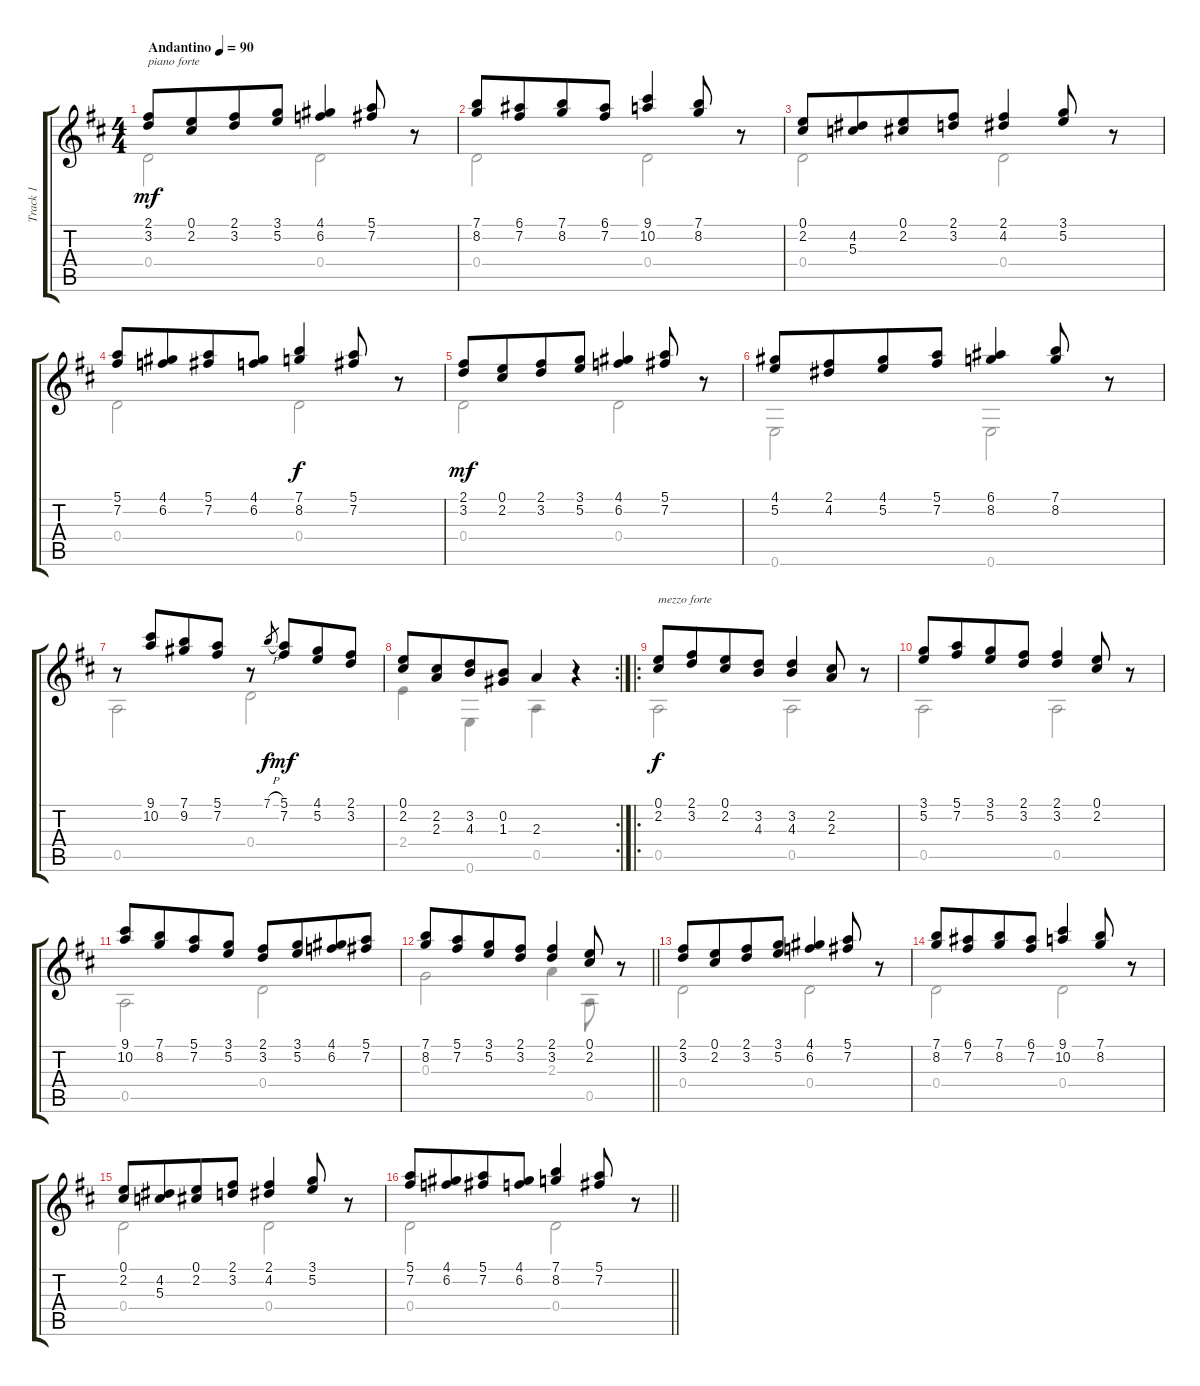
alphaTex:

\track ("Track 1" "Track 1") {instrument acousticguitarsteel}
\staff {score tabs}
\tuning (E4 B3 G3 D3 A2 E2) {hide}
\voice
\ts (4 4)
\tempo (90 "Andantino")
\clef g2
\ks d
(2.1 3.2).8{txt "piano forte" dy mf instrument acousticguitarsteel} (0.1 2.2).8{beam merge} (2.1 3.2).8 (3.1 5.2).8 (4.1 6.2).4 (5.1 7.2).8 r.8 |
(7.1 8.2).8{volume 16} (6.1 7.2).8{beam merge} (7.1 8.2).8 (6.1 7.2).8 (9.1 10.2).4{volume 14} (7.1 8.2).8 r.8 |
(0.1 2.2).8 (4.2 5.3).8{beam merge} (0.1 2.2).8 (2.1 3.2).8 (2.1 4.2).4 (3.1 5.2).8 r.8 |
(5.1 7.2).8 (4.1 6.2).8{beam merge} (5.1 7.2).8 (4.1 6.2).8 (7.1 8.2).4{dy f volume 12} (5.1 7.2).8 r.8 |
(2.1 3.2).8{dy mf} (0.1 2.2).8{beam merge} (2.1 3.2).8 (3.1 5.2).8 (4.1 6.2).4{volume 10} (5.1 7.2).8 r.8 |
(4.1 5.2).8 (2.1 4.2).8{beam merge} (4.1 5.2).8 (5.1 7.2).8 (6.1 8.2).4 (7.1 8.2).8 r.8 |
r.8 (9.1 10.2).8{beam merge} (7.1 9.2).8 (5.1 7.2).8 r.8 7.1{h}.8{gr dy f} (5.1 7.2).8{dy mf beam merge} (4.1 5.2).8 (2.1 3.2).8 |
\rc 2
(0.1 2.2).8 (2.2 2.3).8{beam merge} (3.2 4.3).8 (0.2 1.3).8 2.3.4 r.4 |
\ro
(0.1 2.2).8{txt "mezzo forte" dy f volume 14} (2.1 3.2).8{beam merge} (0.1 2.2).8 (3.2 4.3).8 (3.2 4.3).4{volume 13} (2.2 2.3).8 r.8 |
(3.1 5.2).8 (5.1 7.2).8{beam merge} (3.1 5.2).8 (2.1 3.2).8 (2.1 3.2).4{volume 12} (0.1 2.2).8 r.8 |
(9.1 10.2).8 (7.1 8.2).8{beam merge} (5.1 7.2).8 (3.1 5.2).8 (2.1 3.2).8 (3.1 5.2).8{beam merge} (4.1 6.2).8 (5.1 7.2).8 |
\barLineRight lightlight
(7.1 8.2).8 (5.1 7.2).8{beam merge} (3.1 5.2).8 (2.1 3.2).8 (2.1 3.2).4{volume 11} (0.1 2.2).8 r.8 |
(2.1 3.2).8 (0.1 2.2).8{beam merge} (2.1 3.2).8 (3.1 5.2).8 (4.1 6.2).4{volume 10} (5.1 7.2).8 r.8 |
(7.1 8.2).8 (6.1 7.2).8{beam merge} (7.1 8.2).8 (6.1 7.2).8 (9.1 10.2).4{volume 9} (7.1 8.2).8 r.8 |
(0.1 2.2).8 (4.2 5.3).8{beam merge} (0.1 2.2).8 (2.1 3.2).8 (2.1 4.2).4{volume 8} (3.1 5.2).8 r.8 |
\barLineRight lightlight
(5.1 7.2).8 (4.1 6.2).8{beam merge} (5.1 7.2).8 (4.1 6.2).8 (7.1 8.2).4{volume 7} (5.1 7.2).8 r.8
\voice
\clef g2
\ottava regular
\simile none
\ks d
0.4.2{dy mf} 0.4.2 |
0.4.2 0.4.2 |
0.4.2 0.4.2 |
0.4.2 0.4.2 |
0.4.2 0.4.2 |
0.6.2 0.6.2 |
0.5.2 0.4.2 |
2.4.4 0.6.4 0.5.4 r.4 |
0.5.2{dy f} 0.5.2 |
0.5.2 0.5.2 |
0.5.2 0.4.2 |
\barLineRight lightlight
0.3.2 2.3.4 0.5.8 r.8 |
0.4.2 0.4.2 |
0.4.2 0.4.2 |
0.4.2 0.4.2 |
\barLineRight lightlight
0.4.2 0.4.2
